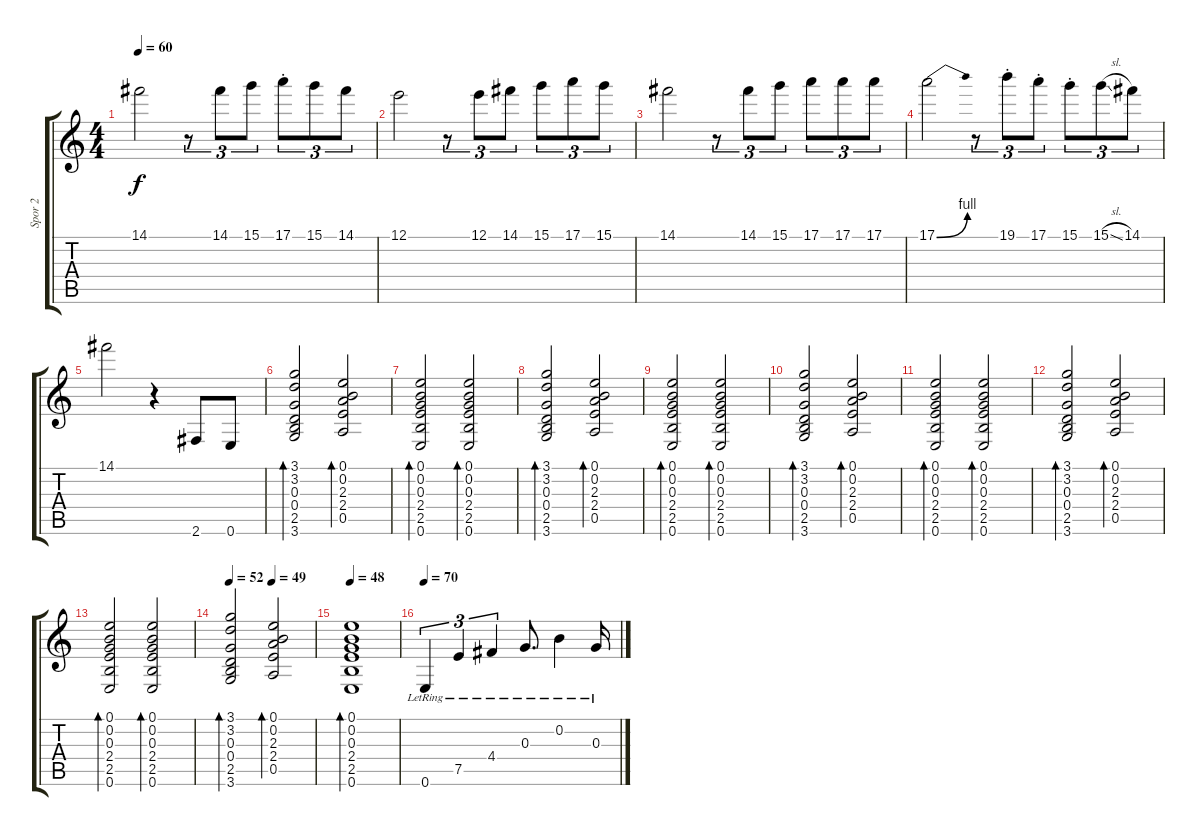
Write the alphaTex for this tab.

\track ("Spor 2" "Spor 2") {instrument acousticguitarsteel}
\staff {score tabs}
\tuning (E4 B3 G3 D3 A2 E2) {hide}
\ts (4 4)
\tempo 60
\clef g2
\ks c
14.1.2{dy f} r.8{tu (3 2)} 14.1.8{tu (3 2)} 15.1.8{tu (3 2)} 17.1{st}.8{tu (3 2)} 15.1.8{tu (3 2)} 14.1.8{tu (3 2)} |
12.1.2 r.8{tu (3 2)} 12.1.8{tu (3 2)} 14.1.8{tu (3 2)} 15.1.8{tu (3 2)} 17.1.8{tu (3 2)} 15.1.8{tu (3 2)} |
14.1.2 r.8{tu (3 2)} 14.1.8{tu (3 2)} 15.1.8{tu (3 2)} 17.1.8{tu (3 2)} 17.1.8{tu (3 2)} 17.1.8{tu (3 2)} |
17.1{be (bend 0 0 60 4)}.2 r.8{tu (3 2)} 19.1{st}.8{tu (3 2)} 17.1{st}.8{tu (3 2)} 15.1{st}.8{tu (3 2)} 15.1{sl}.8{tu (3 2)} 14.1.8{tu (3 2)} |
14.1.2 r.4 2.6.8 0.6.8 |
(3.1 3.2 0.3 0.4 2.5 3.6).2{bd 60 volume 4} (0.1 0.2 2.3 2.4 0.5).2{bd 60} |
(0.1 0.2 0.3 2.4 2.5 0.6).2{bd 60} (0.1 0.2 0.3 2.4 2.5 0.6).2{bd 60} |
(3.1 3.2 0.3 0.4 2.5 3.6).2{bd 60} (0.1 0.2 2.3 2.4 0.5).2{bd 60} |
(0.1 0.2 0.3 2.4 2.5 0.6).2{bd 60} (0.1 0.2 0.3 2.4 2.5 0.6).2{bd 60} |
(3.1 3.2 0.3 0.4 2.5 3.6).2{bd 60} (0.1 0.2 2.3 2.4 0.5).2{bd 60} |
(0.1 0.2 0.3 2.4 2.5 0.6).2{bd 60} (0.1 0.2 0.3 2.4 2.5 0.6).2{bd 60} |
(3.1 3.2 0.3 0.4 2.5 3.6).2{bd 60} (0.1 0.2 2.3 2.4 0.5).2{bd 60} |
(0.1 0.2 0.3 2.4 2.5 0.6).2{bd 60} (0.1 0.2 0.3 2.4 2.5 0.6).2{bd 60} |
\tempo 52
\tempo (49 0.5)
(3.1 3.2 0.3 0.4 2.5 3.6).2{bd 60} (0.1 0.2 2.3 2.4 0.5).2{bd 60} |
\tempo 48
(0.1 0.2 0.3 2.4 2.5 0.6).1{bd 60} |
\tempo 70
0.6{lr}.4{tu (3 2)} 7.5{lr}.4{tu (3 2)} 4.4{lr}.4{tu (3 2)} 0.3{lr}.8{d} 0.2{lr}.4 0.3{lr}.16
